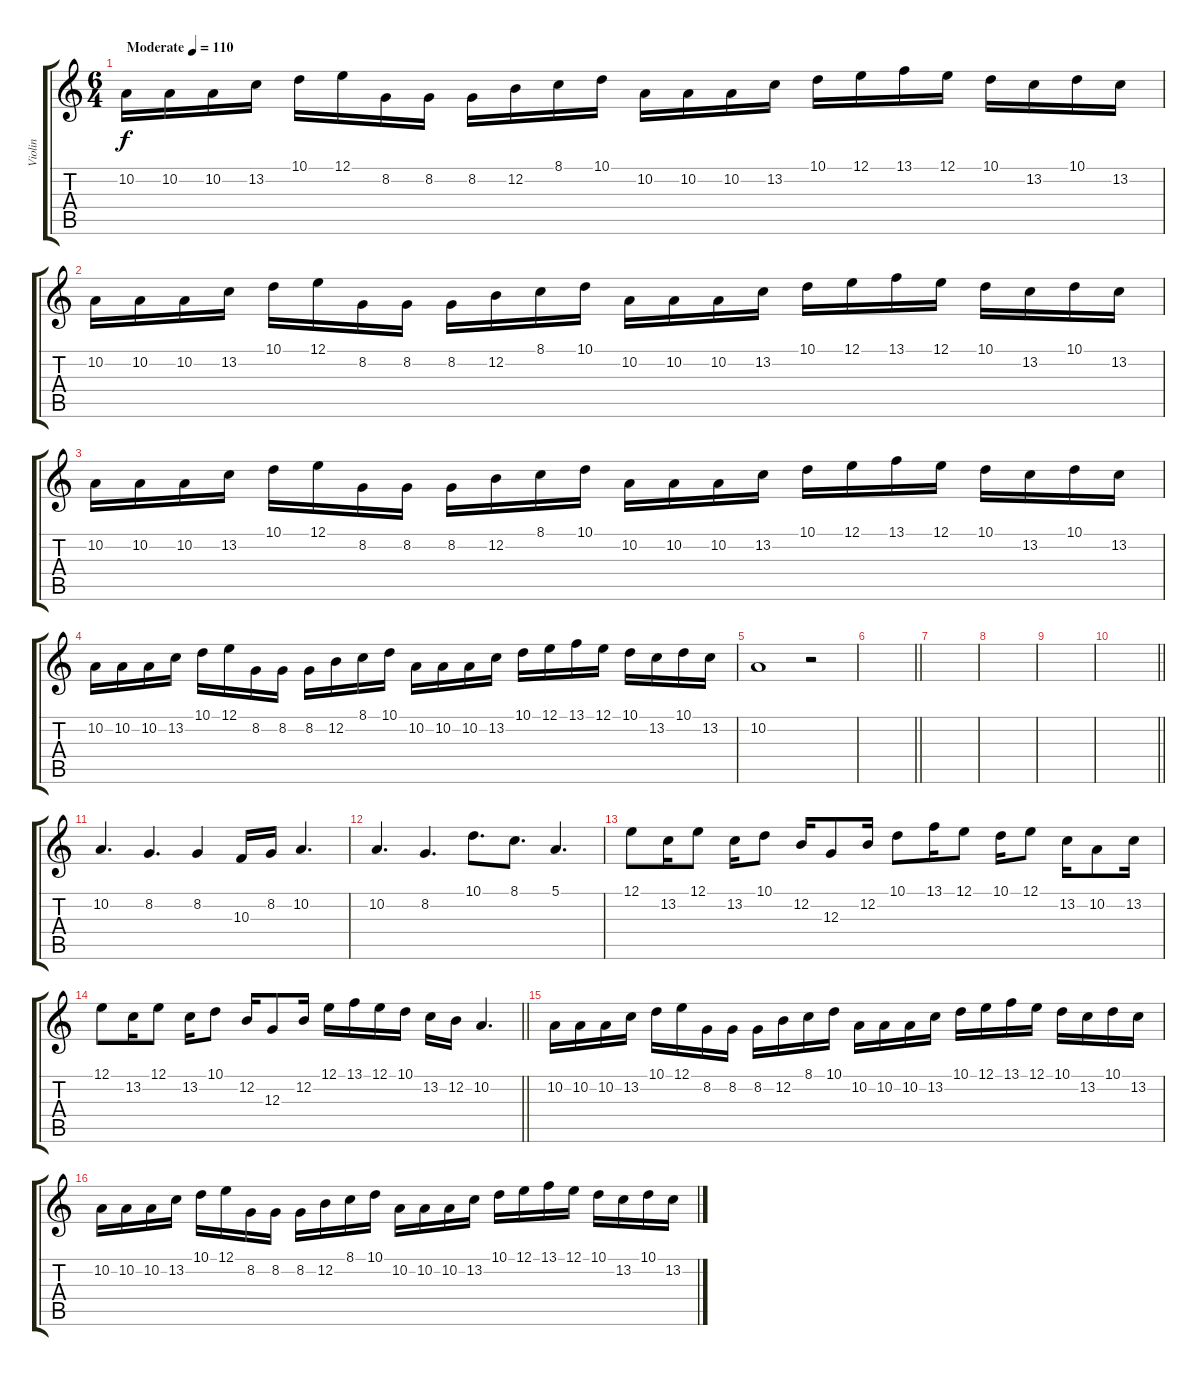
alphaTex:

\track ("Violin" "Violin") {instrument violin}
\staff {score tabs}
\tuning (E4 B3 G3 D3 A2 E2) {hide}
\ts (6 4)
\tempo (110 "Moderate")
\clef g2
\ks c
10.2.16{dy f instrument violin} 10.2.16 10.2.16 13.2.16 10.1.16 12.1.16 8.2.16 8.2.16 8.2.16 12.2.16 8.1.16 10.1.16 10.2.16 10.2.16 10.2.16 13.2.16 10.1.16 12.1.16 13.1.16 12.1.16 10.1.16 13.2.16 10.1.16 13.2.16 |
10.2.16 10.2.16 10.2.16 13.2.16 10.1.16 12.1.16 8.2.16 8.2.16 8.2.16 12.2.16 8.1.16 10.1.16 10.2.16 10.2.16 10.2.16 13.2.16 10.1.16 12.1.16 13.1.16 12.1.16 10.1.16 13.2.16 10.1.16 13.2.16 |
10.2.16 10.2.16 10.2.16 13.2.16 10.1.16 12.1.16 8.2.16 8.2.16 8.2.16 12.2.16 8.1.16 10.1.16 10.2.16 10.2.16 10.2.16 13.2.16 10.1.16 12.1.16 13.1.16 12.1.16 10.1.16 13.2.16 10.1.16 13.2.16 |
10.2.16 10.2.16 10.2.16 13.2.16 10.1.16 12.1.16 8.2.16 8.2.16 8.2.16 12.2.16 8.1.16 10.1.16 10.2.16 10.2.16 10.2.16 13.2.16 10.1.16 12.1.16 13.1.16 12.1.16 10.1.16 13.2.16 10.1.16 13.2.16 |
10.2.1 r.2 |
\barLineRight lightlight
|
|
|
|
\barLineRight lightlight
|
10.2.4{d} 8.2.4{d} 8.2.4 10.3.16 8.2.16 10.2.4{d} |
10.2.4{d} 8.2.4{d} 10.1.8{d} 8.1.8{d} 5.1.4{d} |
12.1.8 13.2.16 12.1.8 13.2.16 10.1.8 12.2.16 12.3.8 12.2.16 10.1.8 13.1.16 12.1.8 10.1.16 12.1.8 13.2.16 10.2.8 13.2.16 |
\barLineRight lightlight
12.1.8 13.2.16 12.1.8 13.2.16 10.1.8 12.2.16 12.3.8 12.2.16 12.1.16 13.1.16 12.1.16 10.1.16 13.2.16 12.2.16 10.2.4{d} |
10.2.16 10.2.16 10.2.16 13.2.16 10.1.16 12.1.16 8.2.16 8.2.16 8.2.16 12.2.16 8.1.16 10.1.16 10.2.16 10.2.16 10.2.16 13.2.16 10.1.16 12.1.16 13.1.16 12.1.16 10.1.16 13.2.16 10.1.16 13.2.16 |
10.2.16 10.2.16 10.2.16 13.2.16 10.1.16 12.1.16 8.2.16 8.2.16 8.2.16 12.2.16 8.1.16 10.1.16 10.2.16 10.2.16 10.2.16 13.2.16 10.1.16 12.1.16 13.1.16 12.1.16 10.1.16 13.2.16 10.1.16 13.2.16
